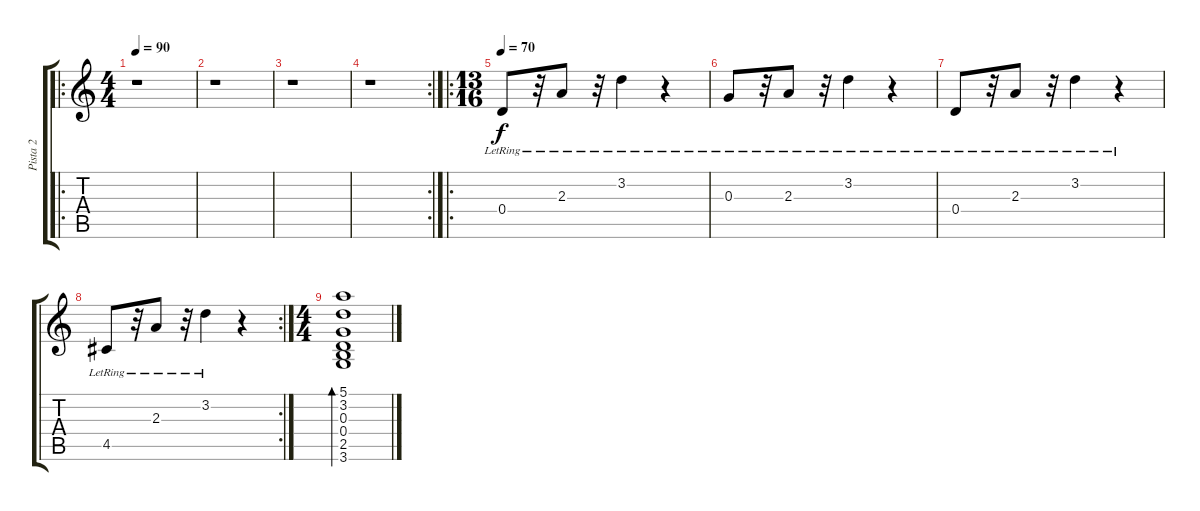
\track ("Pista 2" "Pista 2") {instrument acousticguitarsteel}
\staff {score tabs}
\tuning (E4 B3 G3 D3 A2 E2) {hide}
\ro
\ts (4 4)
\tempo 90
\clef g2
\ks c
r.1{dy f} |
r.1 |
r.1 |
\rc 2
r.1 |
\ro
\ts (13 16)
\tempo 70
0.4{lr}.8 r.32 2.3{lr}.8 r.32 3.2{lr}.4 r.4 |
0.3{lr}.8 r.32 2.3{lr}.8 r.32 3.2{lr}.4 r.4 |
0.4{lr}.8 r.32 2.3{lr}.8 r.32 3.2{lr}.4 r.4 |
\rc 2
4.5{lr}.8 r.32 2.3{lr}.8 r.32 3.2{lr}.4 r.4 |
\ts (4 4)
(5.1 3.2 0.3 0.4 2.5 3.6).1{bd 120}
